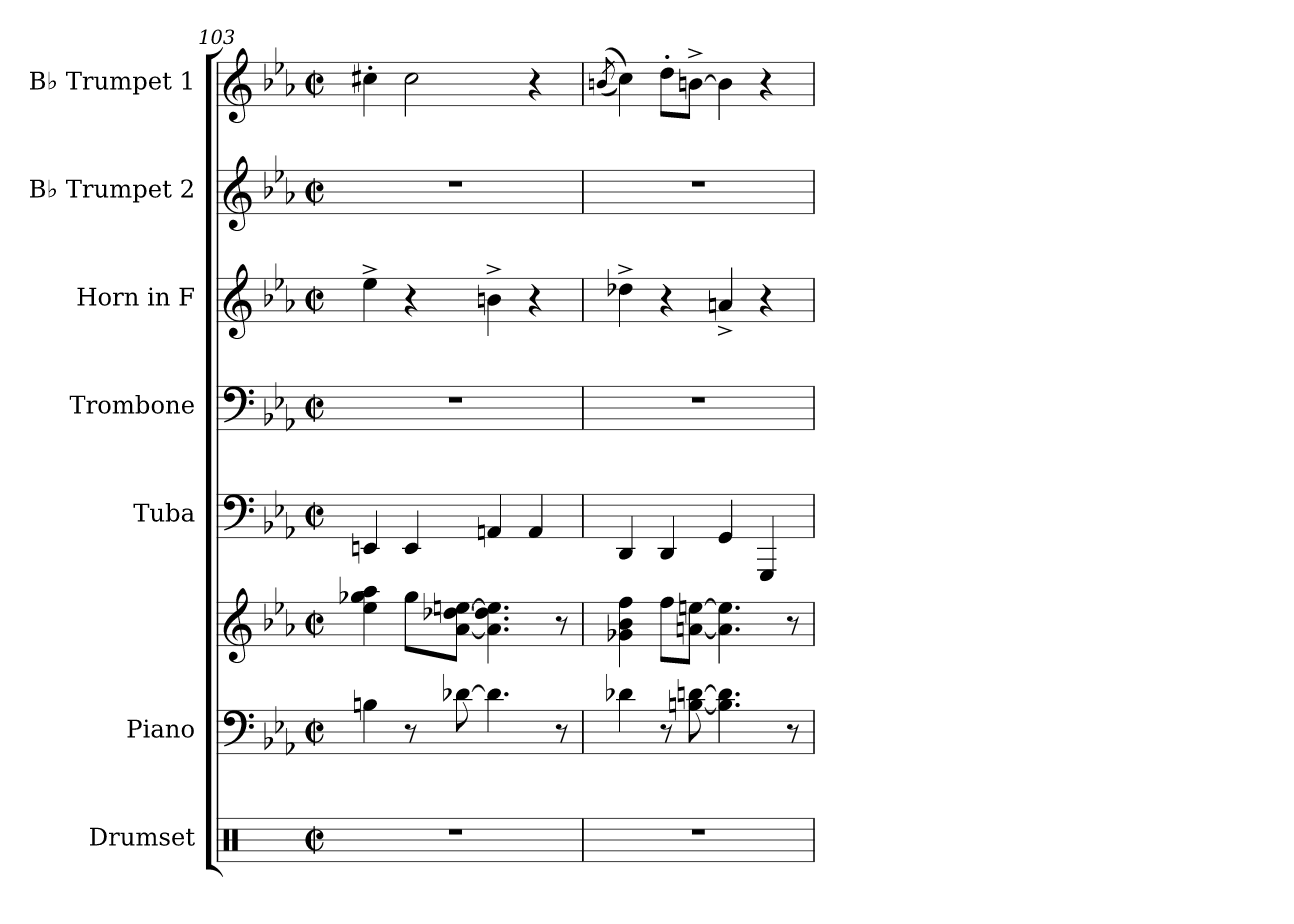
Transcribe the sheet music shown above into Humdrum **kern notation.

**kern	**kern	**kern	**kern	**kern	**kern	**kern	**kern
*part7	*part6	*part6	*part5	*part4	*part3	*part2	*part1
*staff8	*staff7	*staff6	*staff5	*staff4	*staff3	*staff2	*staff1
*I"Drumset	*I"Piano	*	*I"Tuba	*I"Trombone	*I"Horn in F	*I"B♭ Trumpet 2	*I"B♭ Trumpet 1
*I'Drs.	*I'Pno.	*	*I'Tba.	*I'Tbn.	*	*I'B♭ Tpt. 2	*I'B♭ Tpt. 1
!!LO:PB:g=z
*clefX	*clefF4	*clefG2	*clefF4	*clefF4	*clefG2	*clefG2	*clefG2
*	*	*	*	*	*ITrd4c7	*ITrd1c2	*ITrd1c2
*k[]	*k[b-e-a-]	*k[b-e-a-]	*k[b-e-a-]	*k[b-e-a-]	*k[b-e-a-d-]	*k[b-e-a-d-g-]	*k[b-e-a-d-g-]
*M2/2	*M2/2	*M2/2	*M2/2	*M2/2	*M2/2	*M2/2	*M2/2
*met(c|)	*met(c|)	*met(c|)	*met(c|)	*met(c|)	*met(c|)	*met(c|)	*met(c|)
=103	=103	=103	=103	=103	=103	=103	=103
1r	4Bn\	4ee-\ 4gg-X\ 4aa-\	4EEn/	1r	4a-^\	1r	4bn'\
.	8r	8gg-\L	4EE/	.	4r	.	2b\
.	[8d-X\	[8a-\ [8dd-X\ [8een\J	.	.	.	.	.
.	4.d-\]	4.a-\] 4.dd-\] 4.ee\]	4AAn/	.	4en^\	.	.
.	.	.	4AA/	.	4r	.	4r
.	8r	8r	.	.	.	.	.
=104	=104	=104	=104	=104	=104	=104	=104
.	.	.	.	.	.	.	((8qan/
1r	4d-X\	4g-X\ 4b-\ 4ff\	4DD/	1r	4g-X^\	1r	4b-\))
.	8r	8ff\L	4DD/	.	4r	.	8cc'\L
.	[8Bn\ [8dn\	[8an\ [8een\J	.	.	.	.	[8a^\J
.	4.B\] 4.d\]	4.a\] 4.ee\]	4GG/	.	4dn^/	.	4a\]
.	.	.	4GGG/	.	4r	.	4r
.	8r	8r	.	.	.	.	.
=	=	=	=	=	=	=	=
*-	*-	*-	*-	*-	*-	*-	*-
